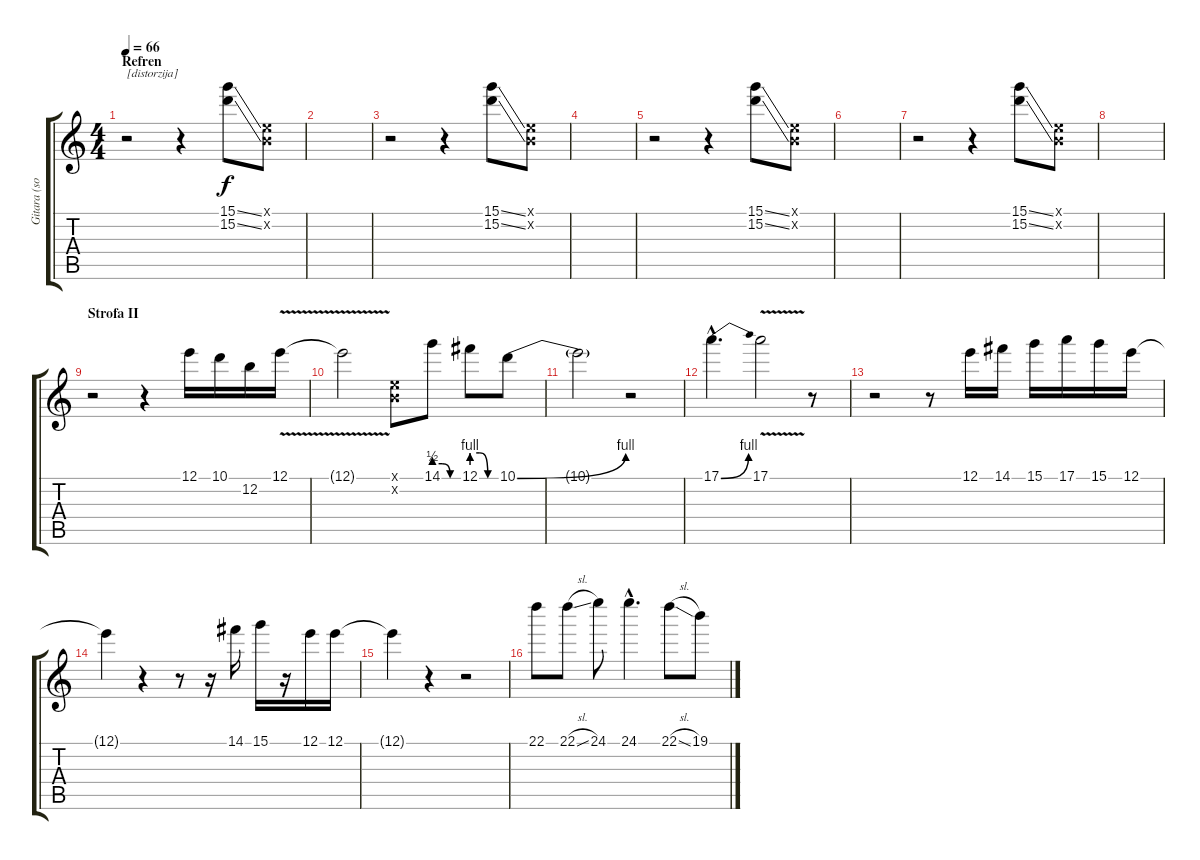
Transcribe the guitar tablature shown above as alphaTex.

\track ("Gitara (solo)" "Gitara (so") {instrument distortionguitar}
\staff {score tabs}
\tuning (E4 B3 G3 D3 A2 E2) {hide}
\ts (4 4)
\section ("" "Refren")
\tempo 66
\clef g2
\ks c
r.2{txt "[distorzija]" dy f volume 13 instrument distortionguitar} r.4 (15.1{ss} 15.2{ss}).8 (0.1{x} 0.2{x}).8 |
|
r.2 r.4 (15.1{ss} 15.2{ss}).8 (0.1{x} 0.2{x}).8 |
|
r.2 r.4 (15.1{ss} 15.2{ss}).8 (0.1{x} 0.2{x}).8 |
|
r.2 r.4 (15.1{ss} 15.2{ss}).8 (0.1{x} 0.2{x}).8 |
|
\section ("" "Strofa II")
r.2{volume 10} r.4 12.1.16 10.1.16 12.2.16 12.1{v}.16 |
12.1{t}.2 (0.1{x} 0.2{x}).8 14.1{be (custom 0 2 20 2 40 0 60 0)}.8 12.1{be (custom 0 4 20 4 40 0 60 0)}.8 10.1{be (bend 0 0 60 4)}.8 |
10.1{t}.2 r.2 |
17.1{be (bend 0 0 60 4) hac}.4{d} 17.1{v}.2 r.8 |
r.2 r.8 12.1.16 14.1.16 15.1.16 17.1.16 15.1.16 12.1.16 |
12.1{t}.4 r.4 r.8 r.16 14.1.16 15.1.16 r.16 12.1.16 12.1.16 |
12.1{t}.4 r.4 r.2 |
22.1.8 22.1{sl}.8 24.1.8 24.1{hac}.4{d} 22.1{sl}.8 19.1.8
